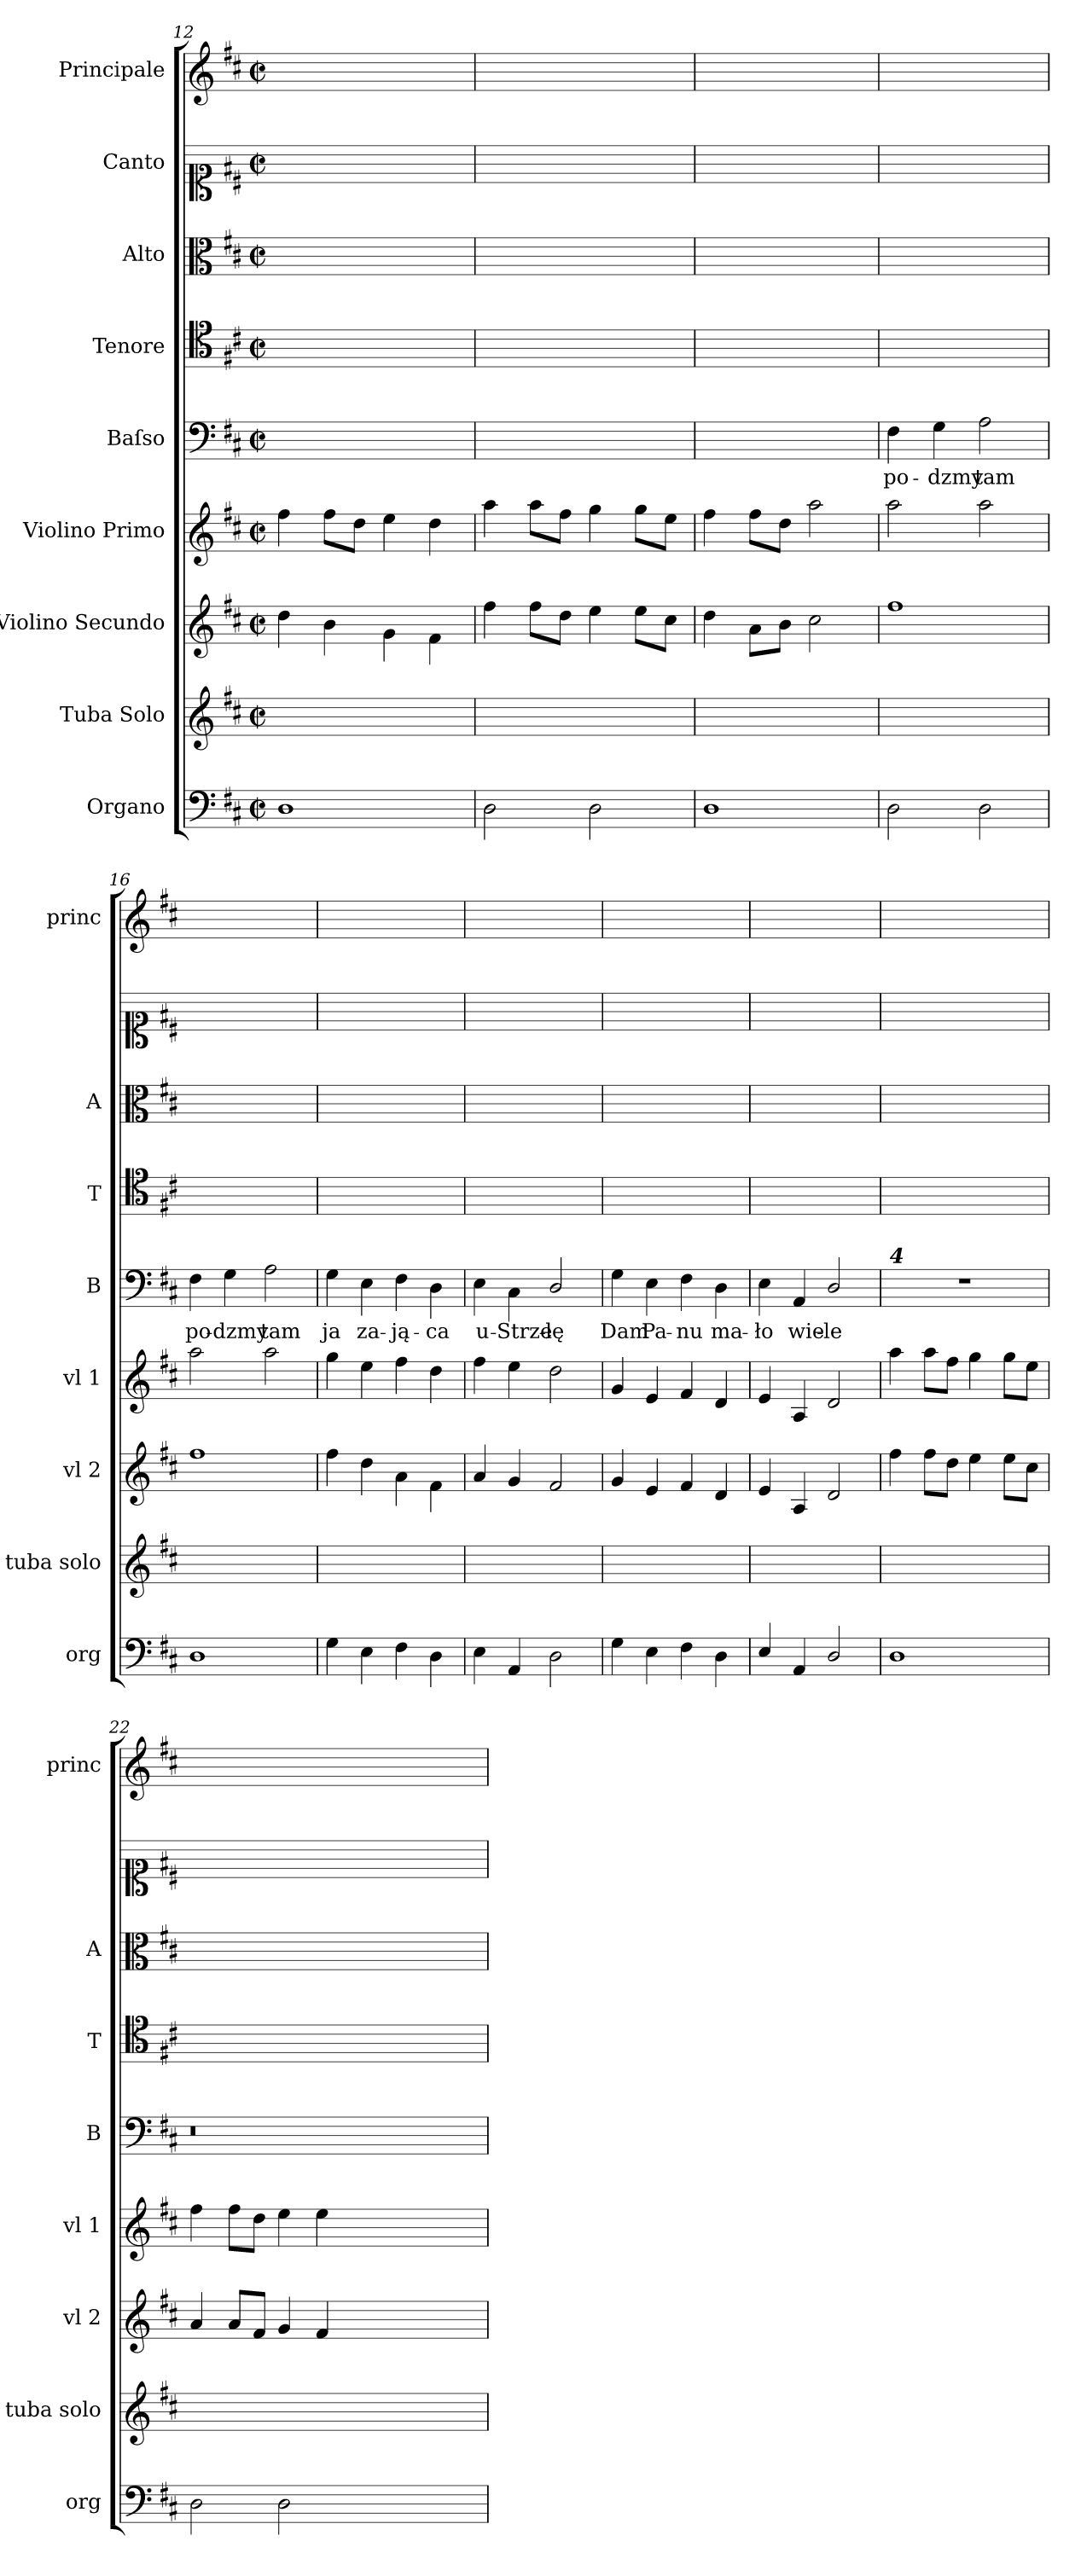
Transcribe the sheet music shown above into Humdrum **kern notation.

**kern	**kern	**kern	**kern	**kern	**text	**kern	**kern	**kern	**kern
*part9	*part8	*part7	*part6	*part5	*part5	*part4	*part3	*part2	*part1
*staff9	*staff8	*staff7	*staff6	*staff5	*staff5	*staff4	*staff3	*staff2	*staff1
*I"Organo	*I"Tuba Solo	*I"Violino Secundo	*I"Violino Primo	*I"Baſso	*	*I"Tenore	*I"Alto	*I"Canto	*I"Principale
*I'org	*I'tuba solo	*I'vl 2	*I'vl 1	*I'B	*	*I'T	*I'A	*	*I'princ
*clefF4	*clefG2	*clefG2	*clefG2	*clefF4	*	*clefC4	*clefC3	*clefC1	*clefG2
*k[f#c#]	*k[f#c#]	*k[f#c#]	*k[f#c#]	*k[f#c#]	*	*k[f#c#]	*k[f#c#]	*k[f#c#]	*k[f#c#]
*D:	*D:	*D:	*D:	*D:	*	*D:	*D:	*D:	*D:
*M2/2	*M2/2	*M2/2	*M2/2	*M2/2	*	*M2/2	*M2/2	*M2/2	*M2/2
*met(c|)	*met(c|)	*met(c|)	*met(c|)	*met(c|)	*	*met(c|)	*met(c|)	*met(c|)	*met(c|)
=12	=12	=12	=12	=12	=12	=12	=12	=12	=12
1D	1ryy	4dd\	4ff#\	1ryy	.	1ryy	1ryy	1ryy	1ryy
.	.	4b\	8ff#\L	.	.	.	.	.	.
.	.	.	8dd\J	.	.	.	.	.	.
.	.	4g\	4ee\	.	.	.	.	.	.
.	.	4f#\	4dd\	.	.	.	.	.	.
=13	=13	=13	=13	=13	=13	=13	=13	=13	=13
2D\	1ryy	4ff#\	4aa\	1ryy	.	1ryy	1ryy	1ryy	1ryy
.	.	8ff#\L	8aa\L	.	.	.	.	.	.
.	.	8dd\J	8ff#\J	.	.	.	.	.	.
2D\	.	4ee\	4gg\	.	.	.	.	.	.
.	.	8ee\L	8gg\L	.	.	.	.	.	.
.	.	8cc#\J	8ee\J	.	.	.	.	.	.
=14	=14	=14	=14	=14	=14	=14	=14	=14	=14
1D	1ryy	4dd\	4ff#\	1ryy	.	1ryy	1ryy	1ryy	1ryy
.	.	8a\L	8ff#\L	.	.	.	.	.	.
.	.	8b\J	8dd\J	.	.	.	.	.	.
.	.	2cc#\	2aa\	.	.	.	.	.	.
=15	=15	=15	=15	=15	=15	=15	=15	=15	=15
2D\	1ryy	1ff#	2aa\	4F#\	po-	1ryy	1ryy	1ryy	1ryy
.	.	.	.	4G\	-dzmy	.	.	.	.
2D\	.	.	2aa\	2A\	tam	.	.	.	.
=16	=16	=16	=16	=16	=16	=16	=16	=16	=16
1D	1ryy	1ff#	2aa\	4F#\	po-	1ryy	1ryy	1ryy	1ryy
.	.	.	.	4G\	-dzmy	.	.	.	.
.	.	.	2aa\	2A\	tam	.	.	.	.
=17	=17	=17	=17	=17	=17	=17	=17	=17	=17
4G\	1ryy	4ff#\	4gg\	4G\	ja	1ryy	1ryy	1ryy	1ryy
4E\	.	4dd\	4ee\	4E\	za-	.	.	.	.
4F#\	.	4a\	4ff#\	4F#\	-ją-	.	.	.	.
4D\	.	4f#\	4dd\	4D\	-ca	.	.	.	.
=18	=18	=18	=18	=18	=18	=18	=18	=18	=18
4E\	1ryy	4a/	4ff#\	4E\	u-	1ryy	1ryy	1ryy	1ryy
4AA/	.	4g/	4ee\	4C#\	-Strze-	.	.	.	.
2D\	.	2f#/	2dd\	2D/	-lę	.	.	.	.
=19	=19	=19	=19	=19	=19	=19	=19	=19	=19
4G\	1ryy	4g/	4g/	4G\	Dam	1ryy	1ryy	1ryy	1ryy
4E\	.	4e/	4e/	4E\	Pa-	.	.	.	.
4F#\	.	4f#/	4f#/	4F#\	-nu	.	.	.	.
4D\	.	4d/	4d/	4D\	ma-	.	.	.	.
=20	=20	=20	=20	=20	=20	=20	=20	=20	=20
4E/	1ryy	4e/	4e/	4E\	-ło	1ryy	1ryy	1ryy	1ryy
4AA/	.	4A/	4A/	4AA/	wie-	.	.	.	.
2D/	.	2d/	2d/	2D/	-le	.	.	.	.
=21	=21	=21	=21	=21	=21	=21	=21	=21	=21
!	!	!	!	!LO:TX:a:Bi:t=4	!	!	!	!	!
1D	1ryy	4ff#\	4aa\	1r	.	1ryy	1ryy	1ryy	1ryy
.	.	8ff#\L	8aa\L	.	.	.	.	.	.
.	.	8dd\J	8ff#\J	.	.	.	.	.	.
.	.	4ee\	4gg\	.	.	.	.	.	.
.	.	8ee\L	8gg\L	.	.	.	.	.	.
.	.	8cc#\J	8ee\J	.	.	.	.	.	.
=22	=22	=22	=22	=22	=22	=22	=22	=22	=22
2D\	1ryy	4a/	4ff#\	0.r	.	1ryy	1ryy	1ryy	1ryy
.	.	8a/L	8ff#\L	.	.	.	.	.	.
.	.	8f#/J	8dd\J	.	.	.	.	.	.
2D\	.	4g/	4ee\	.	.	.	.	.	.
.	.	4f#/	4ee\	.	.	.	.	.	.
0ryy	0ryy	0ryy	0ryy	.	.	0ryy	0ryy	0ryy	0ryy
=	=	=	=	=	=	=	=	=	=
*-	*-	*-	*-	*-	*-	*-	*-	*-	*-
